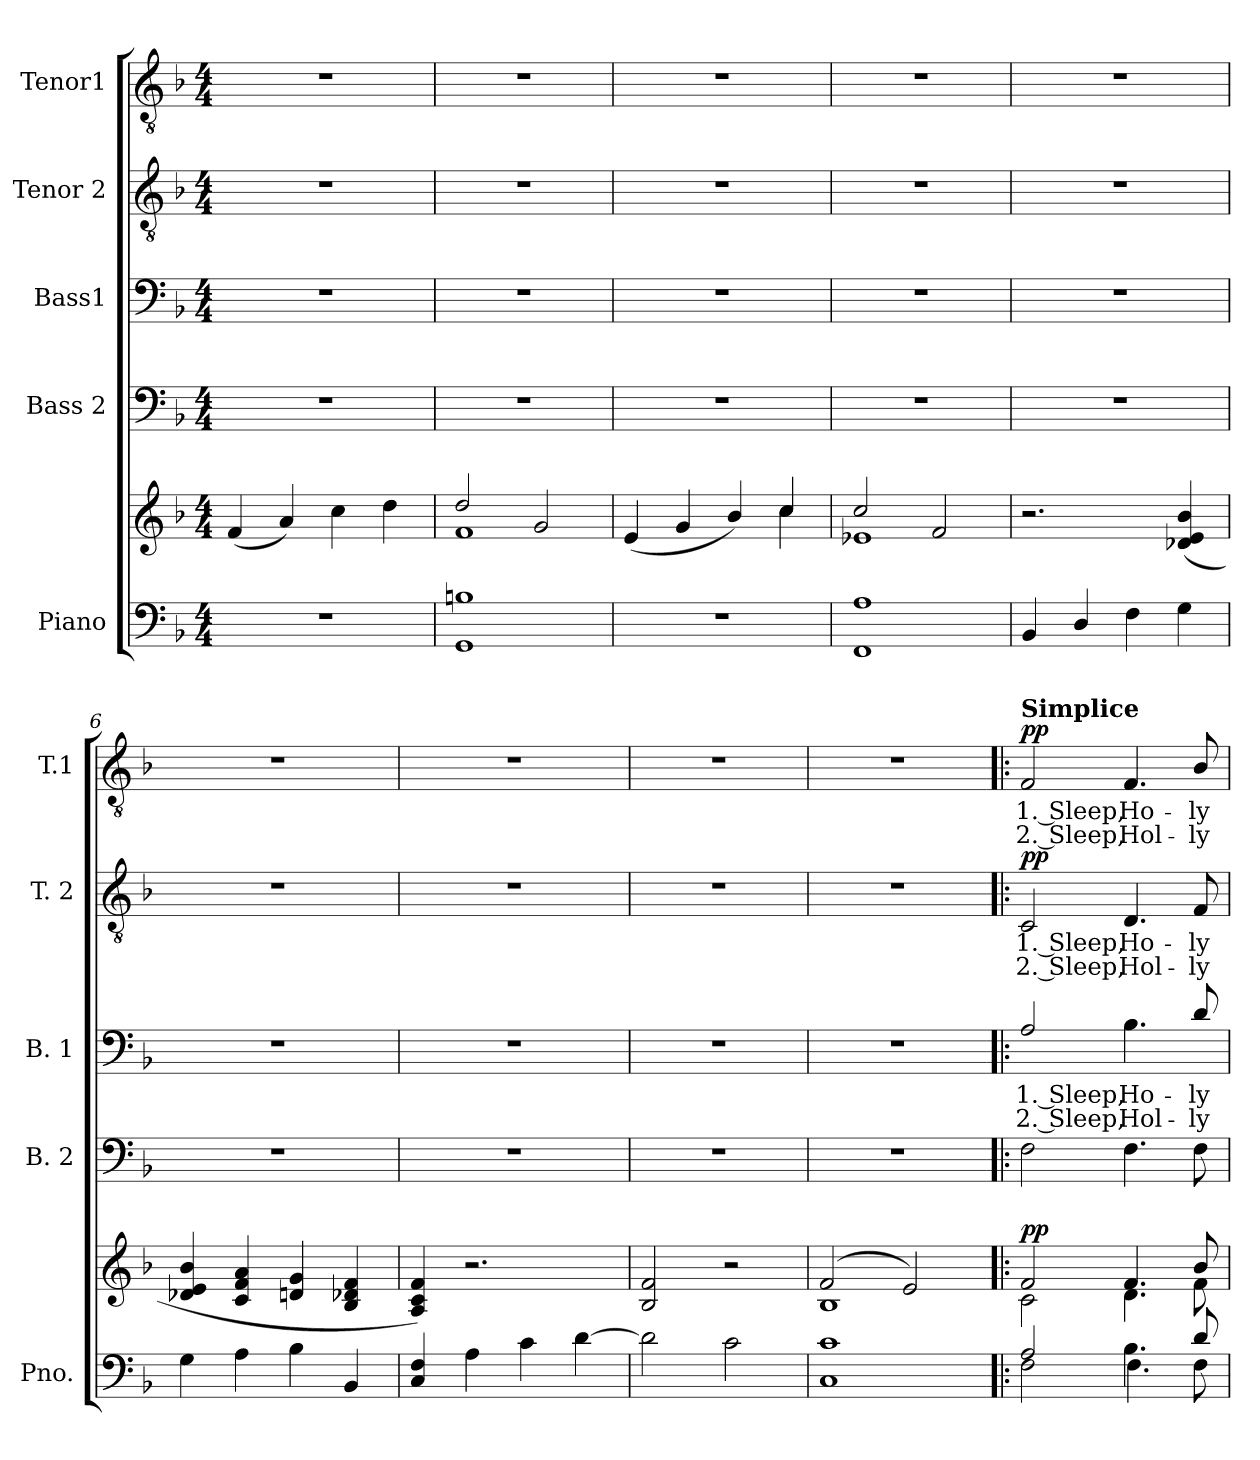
**kern	**kern	**dynam	**kern	**kern	**text	**text	**kern	**text	**text	**dynam	**kern	**text	**text	**dynam
*part5	*part5	*part5	*part4	*part3	*part3	*part3	*part2	*part2	*part2	*part2	*part1	*part1	*part1	*part1
*staff6	*staff5	*staff5/6	*staff4	*staff3	*staff3	*staff3	*staff2	*staff2	*staff2	*staff2	*staff1	*staff1	*staff1	*staff1
*I"Piano	*	*	*I"Bass 2	*I"Bass1	*	*	*I"Tenor 2	*	*	*	*I"Tenor1	*	*	*
*I'Pno.	*	*	*I'B. 2	*I'B. 1	*	*	*I'T. 2	*	*	*	*I'T.1	*	*	*
*clefF4	*clefG2	*	*clefF4	*clefF4	*	*	*clefGv2	*	*	*	*clefGv2	*	*	*
*k[b-]	*k[b-]	*	*k[b-]	*k[b-]	*	*	*k[b-]	*	*	*	*k[b-]	*	*	*
*M4/4	*M4/4	*	*M4/4	*M4/4	*	*	*M4/4	*	*	*	*M4/4	*	*	*
=1	=1	=1	=1	=1	=1	=1	=1	=1	=1	=1	=1	=1	=1	=1
1r	(4f/	.	1r	1r	.	.	1r	.	.	.	1r	.	.	.
.	4a/)	.	.	.	.	.	.	.	.	.	.	.	.	.
.	4cc\	.	.	.	.	.	.	.	.	.	.	.	.	.
.	4dd\	.	.	.	.	.	.	.	.	.	.	.	.	.
=2	=2	=2	=2	=2	=2	=2	=2	=2	=2	=2	=2	=2	=2	=2
*	*^	*	*	*	*	*	*	*	*	*	*	*	*	*
1GG 1Bn	2dd/	1f	.	1r	1r	.	.	1r	.	.	.	1r	.	.	.
.	2g/	.	.	.	.	.	.	.	.	.	.	.	.	.	.
=3	=3	=3	=3	=3	=3	=3	=3	=3	=3	=3	=3	=3	=3	=3	=3
1r	(4e/	2.ryy	.	1r	1r	.	.	1r	.	.	.	1r	.	.	.
.	4g/	.	.	.	.	.	.	.	.	.	.	.	.	.	.
.	4b-/)	.	.	.	.	.	.	.	.	.	.	.	.	.	.
.	4cc/	4cc\	.	.	.	.	.	.	.	.	.	.	.	.	.
=4	=4	=4	=4	=4	=4	=4	=4	=4	=4	=4	=4	=4	=4	=4	=4
1FF 1A	2cc/	1e-X	.	1r	1r	.	.	1r	.	.	.	1r	.	.	.
.	2f/	.	.	.	.	.	.	.	.	.	.	.	.	.	.
*	*v	*v	*	*	*	*	*	*	*	*	*	*	*	*	*
=5	=5	=5	=5	=5	=5	=5	=5	=5	=5	=5	=5	=5	=5	=5
4BB-/	2.r	.	1r	1r	.	.	1r	.	.	.	1r	.	.	.
4D/	.	.	.	.	.	.	.	.	.	.	.	.	.	.
4F\	.	.	.	.	.	.	.	.	.	.	.	.	.	.
4G\	(4d-X/ 4e/ 4b-/	.	.	.	.	.	.	.	.	.	.	.	.	.
=6	=6	=6	=6	=6	=6	=6	=6	=6	=6	=6	=6	=6	=6	=6
4G\	4d-X/ 4e/ 4b-/	.	1r	1r	.	.	1r	.	.	.	1r	.	.	.
4A\	4c/ 4f/ 4a/	.	.	.	.	.	.	.	.	.	.	.	.	.
4B-\	4dn/ 4g/	.	.	.	.	.	.	.	.	.	.	.	.	.
4BB-/	4B-/ 4d-X/ 4f/	.	.	.	.	.	.	.	.	.	.	.	.	.
=7	=7	=7	=7	=7	=7	=7	=7	=7	=7	=7	=7	=7	=7	=7
4C/ 4F/	4A/ 4c/ 4f/)	.	1r	1r	.	.	1r	.	.	.	1r	.	.	.
4A\	2.r	.	.	.	.	.	.	.	.	.	.	.	.	.
4c\	.	.	.	.	.	.	.	.	.	.	.	.	.	.
[4d\	.	.	.	.	.	.	.	.	.	.	.	.	.	.
=8	=8	=8	=8	=8	=8	=8	=8	=8	=8	=8	=8	=8	=8	=8
2d\]	2B-/ 2f/	.	1r	1r	.	.	1r	.	.	.	1r	.	.	.
2c\	2r	.	.	.	.	.	.	.	.	.	.	.	.	.
!!LO:LB:g=z
=9	=9	=9	=9	=9	=9	=9	=9	=9	=9	=9	=9	=9	=9	=9
*^	*^	*	*	*	*	*	*	*	*	*	*	*	*	*
1c	1C	(2f/	1B-	.	1r	1r	.	.	1r	.	.	.	1r	.	.	.
.	.	2e/)	.	.	.	.	.	.	.	.	.	.	.	.	.	.
=10!|:	=10!|:	=10!|:	=10!|:	=10!|:	=10!|:	=10!|:	=10!|:	=10!|:	=10!|:	=10!|:	=10!|:	=10!|:	=10!|:	=10!|:	=10!|:	=10!|:
!	!	!	!	!	!	!	!	!	!	!	!	!	!LO:TX:a:B:t=Simplice	!	!	!
!	!	!	!	!LO:DY:a	!	!	!LO:LY:b	!LO:LY:b	!	!LO:LY:b	!LO:LY:b	!LO:DY:a	!	!LO:LY:b	!LO:LY:b	!LO:DY:a
2A/	2F\	2f/	2c\	pp	2F\	2A/	1. Sleep,	2. Sleep,	2C/	1. Sleep,	2. Sleep,	pp	2F/	1. Sleep,	2. Sleep,	pp
!	!	!	!	!	!	!	!LO:LY:b	!LO:LY:b	!	!LO:LY:b	!LO:LY:b	!	!	!LO:LY:b	!LO:LY:b	!
4.B-\	4.F\	4.f/	4.d\	.	4.F\	4.B-\	Ho-	Hol-	4.D/	Ho-	Hol-	.	4.F/	Ho-	Hol-	.
!	!	!	!	!	!	!	!LO:LY:b	!LO:LY:b	!	!LO:LY:b	!LO:LY:b	!	!	!LO:LY:b	!LO:LY:b	!
8d/	8F\	8b-/	8f\	.	8F\	8d/	-ly	-ly	8F/	-ly	-ly	.	8B-/	-ly	-ly	.
*v	*v	*	*	*	*	*	*	*	*	*	*	*	*	*	*	*
*	*v	*v	*	*	*	*	*	*	*	*	*	*	*	*	*
=	=	=	=	=	=	=	=	=	=	=	=	=	=	=
*-	*-	*-	*-	*-	*-	*-	*-	*-	*-	*-	*-	*-	*-	*-
